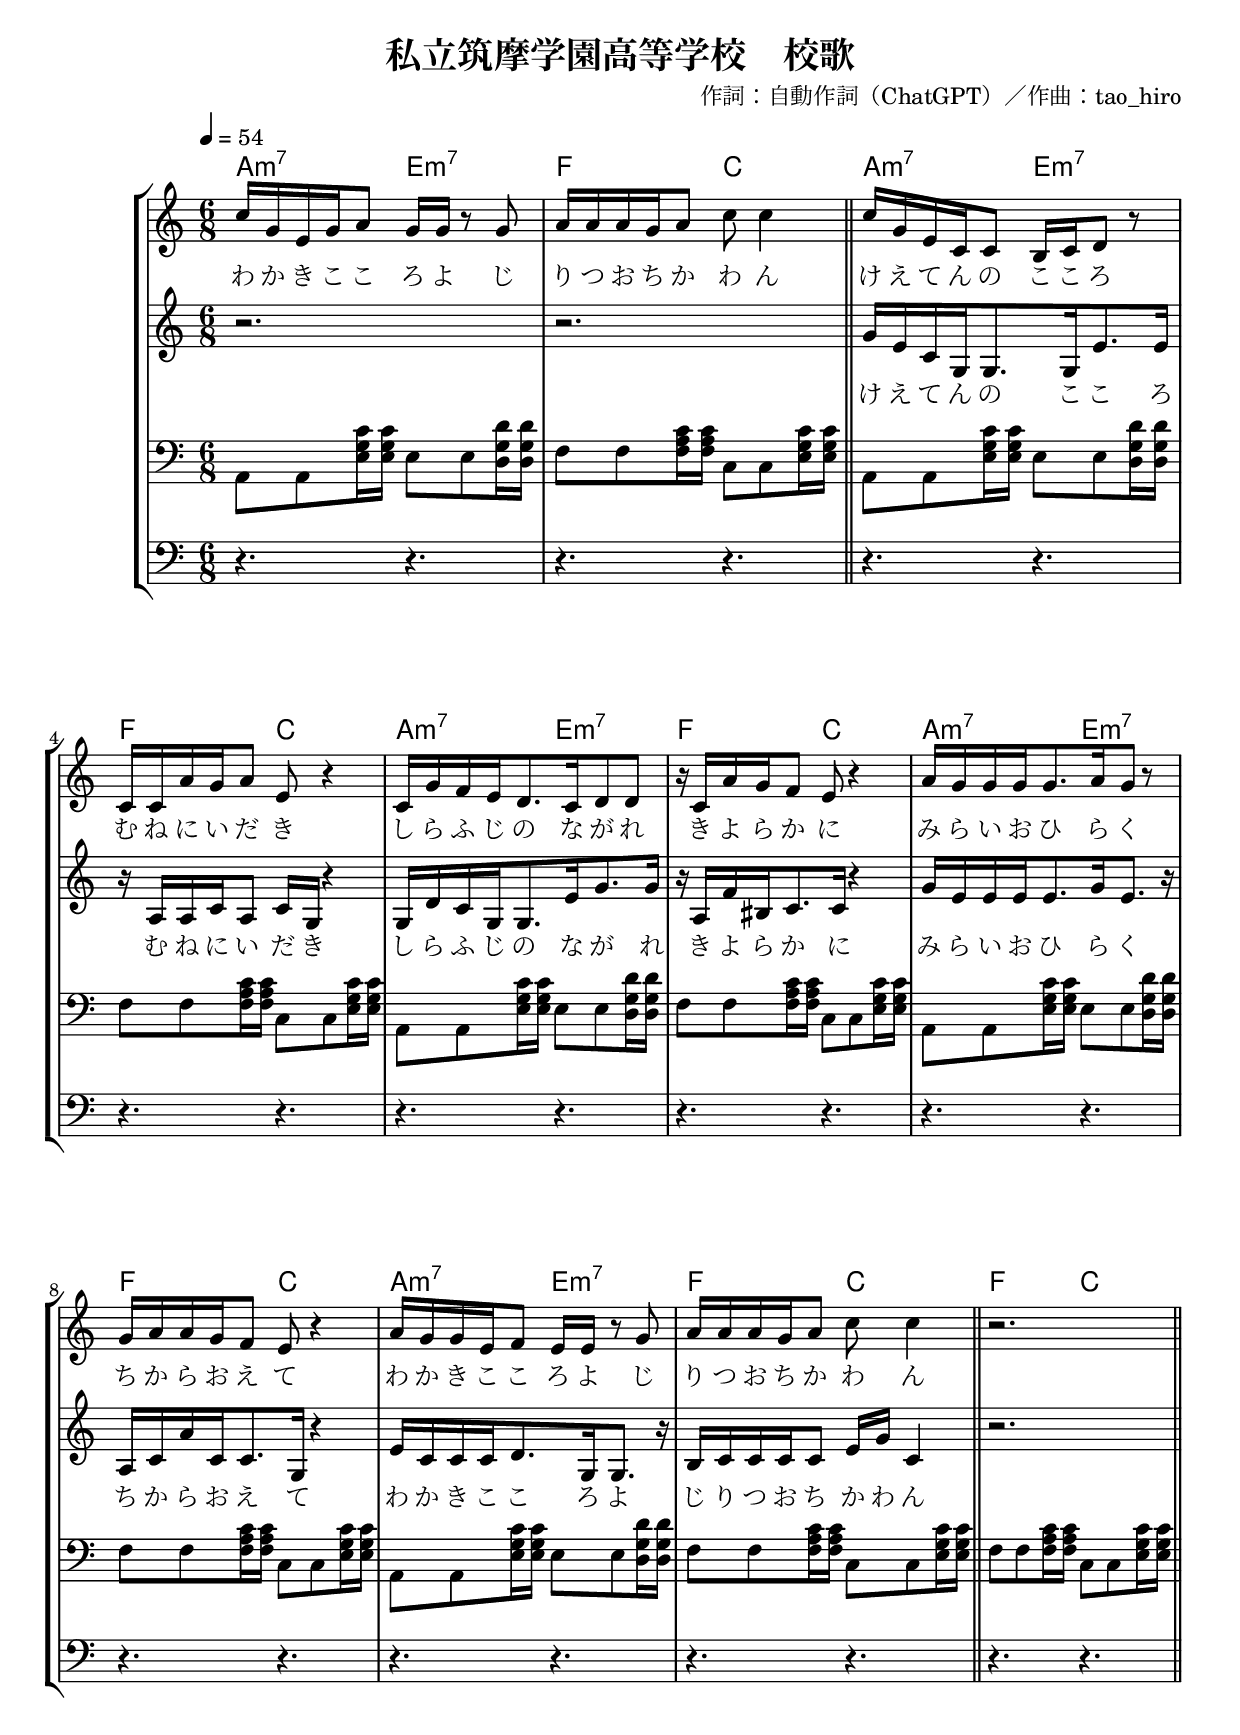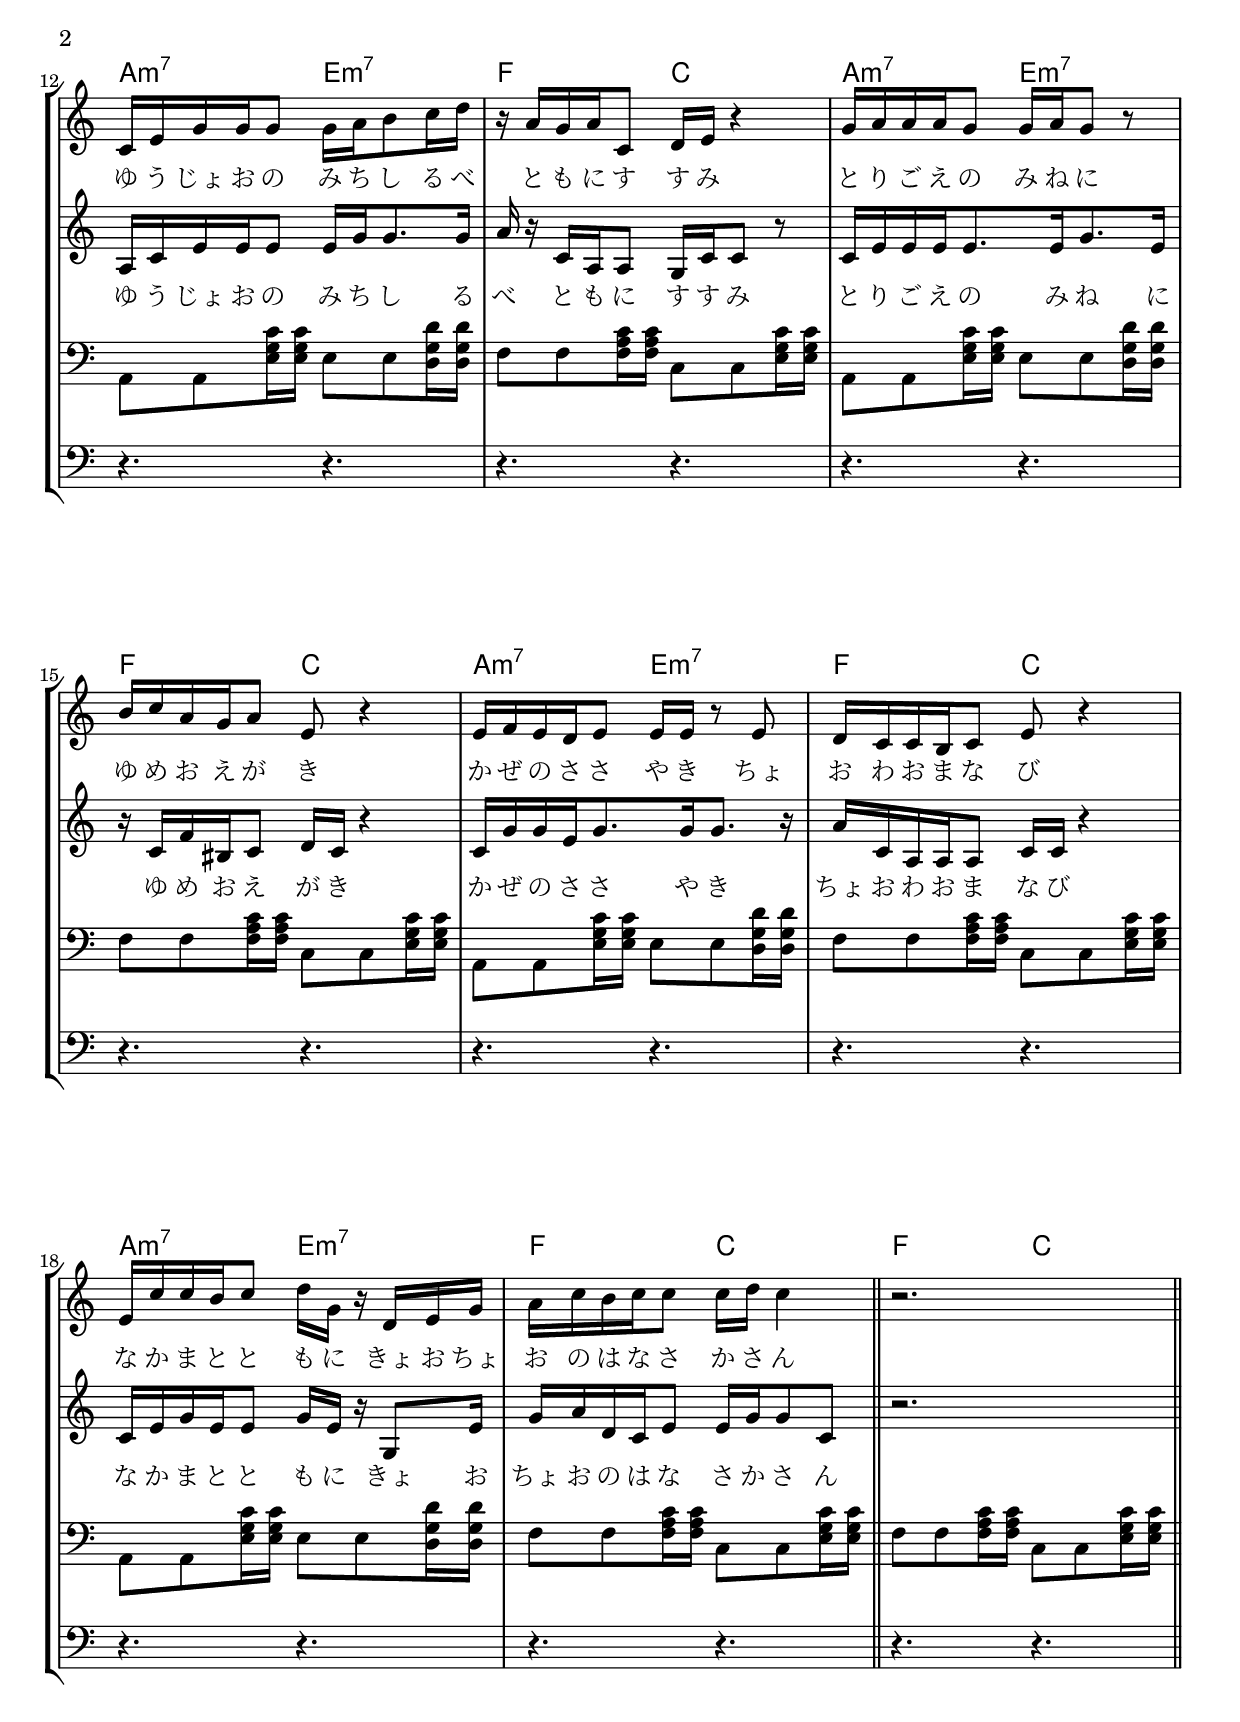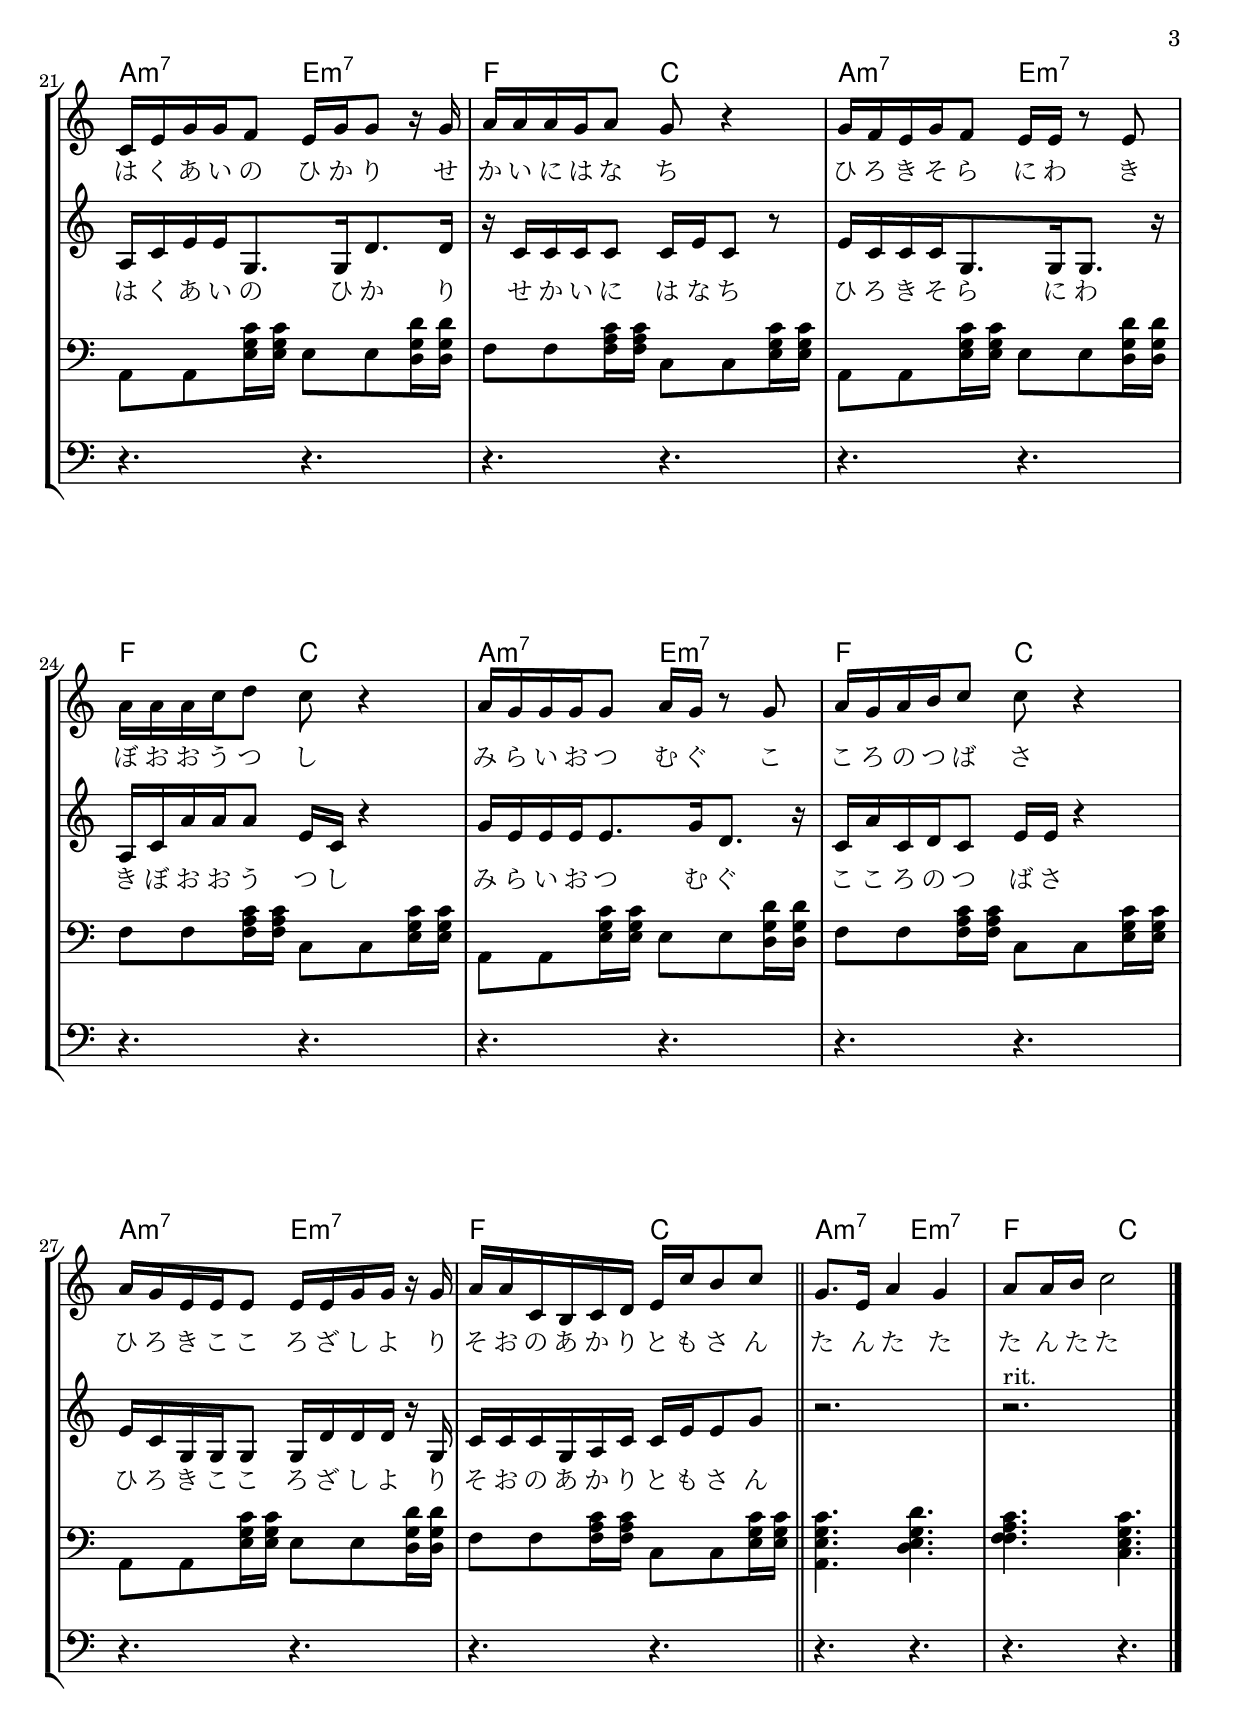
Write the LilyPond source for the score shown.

\version "2.12.1"

\header {
	title = \markup {私立筑摩学園高等学校　校歌}
	composer = \markup \center-column {作詞：自動作詞（ChatGPT）／作曲：tao_hiro}
}

harmony = \chordmode {
	a4.:min7 e4.:min7 f4. c4. 

	a4.:min7 e4.:min7 f4. c4. a4.:min7 e4.:min7 f4. c4. a4.:min7 e4.:min7 f4. c4. a4.:min7 e4.:min7 f4. c4. 

	f4. c4. 

	a4.:min7 e4.:min7 f4. c4. a4.:min7 e4.:min7 f4. c4. a4.:min7 e4.:min7 f4. c4. a4.:min7 e4.:min7 f4. c4. 

	f4. c4. 

	a4.:min7 e4.:min7 f4. c4. a4.:min7 e4.:min7 f4. c4. a4.:min7 e4.:min7 f4. c4. a4.:min7 e4.:min7 f4. c4. 

	a4.:min7 e4.:min7 f4. c4. 
}

melody = {
	\set Staff.midiInstrument = #"Acoustic grand"
	\set Staff.midiMinimumVolume = #0.7
	\set Staff.midiMaximumVolume = #0.9
		\key c \major
	\tempo 4 = 54
c''16  g'16  e'16  g'16  a'8  g'16  g'16  r8  g'8 
	a'16  a'16  a'16  g'16  a'8  c''8  c''4
	\set Staff.midiInstrument = #"fss0.5"
	\set Staff.midiMinimumVolume = #0.7
	\set Staff.midiMaximumVolume = #0.9
	c''16  g'16  e'16  c'16  c'8  b16  c'16  d'8  r8 
	c'16  c'16  a'16  g'16  a'8  e'8  r4 
	c'16  g'16  f'16  e'16  d'8.  c'16  d'8  d'8 
	r16  c'16  a'16  g'16  f'8  e'8  r4 
	a'16  g'16  g'16  g'16  g'8.  a'16  g'8  r8 
	g'16  a'16  a'16  g'16  f'8  e'8  r4 
	a'16  g'16  g'16  e'16  f'8  e'16  e'16  r8  g'8 
	a'16  a'16  a'16  g'16  a'8  c''8  c''4
	r2.   
	\set Staff.midiInstrument = #"fss0.5"
	\set Staff.midiMinimumVolume = #0.7
	\set Staff.midiMaximumVolume = #0.9
	c'16  e'16  g'16  g'16  g'8  g'16  a'16  b'8  c''16  d''16 
	r16  a'16  g'16  a'16  c'8  d'16  e'16  r4 
	g'16  a'16  a'16  a'16  g'8  g'16  a'16  g'8  r8 
	b'16  c''16  a'16  g'16  a'8  e'8  r4 
	e'16  f'16  e'16  d'16  e'8  e'16  e'16  r8  e'8 
	d'16  c'16  c'16  b16  c'8  e'8  r4 
	e'16  c''16  c''16  b'16  c''8  d''16  g'16  r16  d'16  e'16  g'16 
	a'16  c''16  b'16  c''16  c''8  c''16  d''16  c''4
	r2.   
	\set Staff.midiInstrument = #"fss0.5"
	\set Staff.midiMinimumVolume = #0.7
	\set Staff.midiMaximumVolume = #0.9
	c'16  e'16  g'16  g'16  f'8  e'16  g'16  g'8  r16  g'16 
	a'16  a'16  a'16  g'16  a'8  g'8  r4 
	g'16  f'16  e'16  g'16  f'8  e'16  e'16  r8  e'8 
	a'16  a'16  a'16  c''16  d''8  c''8  r4 
	a'16  g'16  g'16  g'16  g'8  a'16  g'16  r8  g'8 
	a'16  g'16  a'16  b'16  c''8  c''8  r4 
	a'16  g'16  e'16  e'16  e'8  e'16  e'16  g'16  g'16  r16  g'16 
	a'16  a'16  c'16  b16  c'16  d'16  e'16  c''16  b'8  c''8
	\set Staff.midiInstrument = #"Acoustic grand"
	\set Staff.midiMinimumVolume = #0.7
	\set Staff.midiMaximumVolume = #0.9
	g'8.  e'16  a'4  g'4 
	a'8  a'16  b'16  c''2
	\bar "|."
}

words = \lyricmode {
	わ  か  き  こ  こ  ろ  よ  じ  り  つ  お  ち  か  わ  ん  
	け  え  て  ん  の  こ  こ  ろ  む  ね  に  い  だ  き  し  ら  ふ  じ  の  な  が  れ  き  よ  ら  か  に  み  ら  い  お  ひ  ら  く  ち  か  ら  お  え  て  わ  か  き  こ  こ  ろ  よ  じ  り  つ  お  ち  か  わ  ん  
	
	ゆ  う  じょ  お  の  み  ち  し  る  べ  と  も  に  す  す  み  と  り  ご  え  の  み  ね  に  ゆ  め  お  え  が  き  か  ぜ  の  さ  さ  や  き  ちょ  お  わ  お  ま  な  び  な  か  ま  と  と  も  に  きょ  お  ちょ  お  の  は  な  さ  か  さ  ん  
	
	は  く  あ  い  の  ひ  か  り  せ  か  い  に  は  な  ち  ひ  ろ  き  そ  ら  に  わ  き  ぼ  お  お  う  つ  し  み  ら  い  お  つ  む  ぐ  こ  こ  ろ  の  つ  ば  さ  ひ  ろ  き  こ  こ  ろ  ざ  し  よ  り  そ  お  の  あ  か  り  と  も  さ  ん  
	た  ん  た  た  た  ん  た  た  
}

secondmelody = {
	\key c \major
	\tempo 4 = 54
	r2. | r2.   
	\set Staff.midiInstrument = #"Acoustic grand"
	\set Staff.midiMinimumVolume = #0.7
	\set Staff.midiMaximumVolume = #0.9
	g'16  e'16  c'16  g16  g8.  g16  e'8.  e'16 
	r16  a16  a16  c'16  a8  c'16  g16  r4 
	g16  d'16  c'16  g16  g8.  e'16  g'8.  g'16 
	r16  a16  f'16  bis16  c'8.  c'16  r4 
	g'16  e'16  e'16  e'16  e'8.  g'16  e'8.  r16 
	a16  c'16  a'16  c'16  c'8.  g16  r4 
	e'16  c'16  c'16  c'16  d'8.  g16  g8.  r16 
	b16  c'16  c'16  c'16  c'8  e'16  g'16  c'4
	r2.   
	\set Staff.midiInstrument = #"Acoustic grand"
	\set Staff.midiMinimumVolume = #0.7
	\set Staff.midiMaximumVolume = #0.9
	a16  c'16  e'16  e'16  e'8  e'16  g'16  g'8.  g'16 
	a'16  r16  c'16  a16  a8  g16  c'16  c'8  r8 
	c'16  e'16  e'16  e'16  e'8.  e'16  g'8.  e'16 
	r16  c'16  f'16  bis16  c'8  d'16  c'16  r4 
	c'16  g'16  g'16  e'16  g'8.  g'16  g'8.  r16 
	a'16  c'16  a16  a16  a8  c'16  c'16  r4 
	c'16  e'16  g'16  e'16  e'8  g'16  e'16  r16  g8  e'16 
	g'16  a'16  d'16  c'16  e'8  e'16  g'16  g'8  c'8
	r2.   
	\set Staff.midiInstrument = #"Acoustic grand"
	\set Staff.midiMinimumVolume = #0.7
	\set Staff.midiMaximumVolume = #0.9
	a16  c'16  e'16  e'16  g8.  g16  d'8.  d'16 
	r16  c'16  c'16  c'16  c'8  c'16  e'16  c'8  r8 
	e'16  c'16  c'16  c'16  g8.  g16  g8.  r16 
	a16  c'16  a'16  a'16  a'8  e'16  c'16  r4 
	g'16  e'16  e'16  e'16  e'8.  g'16  d'8.  r16 
	c'16  a'16  c'16  d'16  c'8  e'16  e'16  r4 
	e'16  c'16  g16  g16  g8  g16  d'16  d'16  d'16  r16  g16 
	c'16  c'16  c'16  g16  a16  c'16  c'16  e'16  e'8  g'8
	r2. | r2.^"rit." \bar "|."
}

secondwords = \lyricmode {
	
	け  え  て  ん  の  こ  こ  ろ  む  ね  に  い  だ  き  し  ら  ふ  じ  の  な  が  れ  き  よ  ら  か  に  み  ら  い  お  ひ  ら  く  ち  か  ら  お  え  て  わ  か  き  こ  こ  ろ  よ  じ  り  つ  お  ち  か  わ  ん  
	
	ゆ  う  じょ  お  の  み  ち  し  る  べ  と  も  に  す  す  み  と  り  ご  え  の  み  ね  に  ゆ  め  お  え  が  き  か  ぜ  の  さ  さ  や  き  ちょ  お  わ  お  ま  な  び  な  か  ま  と  と  も  に  きょ  お  ちょ  お  の  は  な  さ  か  さ  ん  
	
	は  く  あ  い  の  ひ  か  り  せ  か  い  に  は  な  ち  ひ  ろ  き  そ  ら  に  わ  き  ぼ  お  お  う  つ  し  み  ら  い  お  つ  む  ぐ  こ  こ  ろ  の  つ  ば  さ  ひ  ろ  き  こ  こ  ろ  ざ  し  よ  り  そ  お  の  あ  か  り  と  も  さ  ん  
	
}

tempochange = {
	\time 6/8
	\tempo 4 = 54
	r2. | r2. \bar "||"
	\tempo 4 = 54
	r2. | r2. | r2. | r2. | r2. | r2. | r2. | r2. \bar "||"
	\tempo 4 = 54
	r2. \bar "||"
	\tempo 4 = 54
	r2. | r2. | r2. | r2. | r2. | r2. | r2. | r2. \bar "||"
	\tempo 4 = 54
	r2. \bar "||"
	\tempo 4 = 54
	r2. | r2. | r2. | r2. | r2. | r2. | r2. | r2. \bar "||"
	\tempo 4 = 54
	r2. | r2. \bar "|."
}

mainacc = {
	\clef bass
	\set Staff.midiInstrument = #"Acoustic grand"
	\set Staff.midiMinimumVolume = #0.3
	\set Staff.midiMaximumVolume = #0.6
	\time 6/8
	\key c \major
	\tempo 4 = 54
a,8  a,8  <e g c'>16  <e g c'>16  e8  e8  <d g d'>16  <d g d'>16  f8  f8  <f a c'>16  <f a c'>16  c8  c8  <e g c'>16  <e g c'>16  \bar "||"

	\set Staff.midiInstrument = #"Acoustic grand"
	\set Staff.midiMinimumVolume = #0.3
	\set Staff.midiMaximumVolume = #0.6
a,8  a,8  <e g c'>16  <e g c'>16  e8  e8  <d g d'>16  <d g d'>16  f8  f8  <f a c'>16  <f a c'>16  c8  c8  <e g c'>16  <e g c'>16  a,8  a,8  <e g c'>16  <e g c'>16  e8  e8  <d g d'>16  <d g d'>16  f8  f8  <f a c'>16  <f a c'>16  c8  c8  <e g c'>16  <e g c'>16  a,8  a,8  <e g c'>16  <e g c'>16  e8  e8  <d g d'>16  <d g d'>16  f8  f8  <f a c'>16  <f a c'>16  c8  c8  <e g c'>16  <e g c'>16  a,8  a,8  <e g c'>16  <e g c'>16  e8  e8  <d g d'>16  <d g d'>16  f8  f8  <f a c'>16  <f a c'>16  c8  c8  <e g c'>16  <e g c'>16  \bar "||"

	\set Staff.midiInstrument = #"Acoustic grand"
	\set Staff.midiMinimumVolume = #0.3
	\set Staff.midiMaximumVolume = #0.6
f8  f8  <f a c'>16  <f a c'>16  c8  c8  <e g c'>16  <e g c'>16  \bar "||"

	\set Staff.midiInstrument = #"Acoustic grand"
	\set Staff.midiMinimumVolume = #0.3
	\set Staff.midiMaximumVolume = #0.6
a,8  a,8  <e g c'>16  <e g c'>16  e8  e8  <d g d'>16  <d g d'>16  f8  f8  <f a c'>16  <f a c'>16  c8  c8  <e g c'>16  <e g c'>16  a,8  a,8  <e g c'>16  <e g c'>16  e8  e8  <d g d'>16  <d g d'>16  f8  f8  <f a c'>16  <f a c'>16  c8  c8  <e g c'>16  <e g c'>16  a,8  a,8  <e g c'>16  <e g c'>16  e8  e8  <d g d'>16  <d g d'>16  f8  f8  <f a c'>16  <f a c'>16  c8  c8  <e g c'>16  <e g c'>16  a,8  a,8  <e g c'>16  <e g c'>16  e8  e8  <d g d'>16  <d g d'>16  f8  f8  <f a c'>16  <f a c'>16  c8  c8  <e g c'>16  <e g c'>16  \bar "||"

	\set Staff.midiInstrument = #"Acoustic grand"
	\set Staff.midiMinimumVolume = #0.3
	\set Staff.midiMaximumVolume = #0.6
f8  f8  <f a c'>16  <f a c'>16  c8  c8  <e g c'>16  <e g c'>16  \bar "||"

	\set Staff.midiInstrument = #"Acoustic grand"
	\set Staff.midiMinimumVolume = #0.3
	\set Staff.midiMaximumVolume = #0.6
a,8  a,8  <e g c'>16  <e g c'>16  e8  e8  <d g d'>16  <d g d'>16  f8  f8  <f a c'>16  <f a c'>16  c8  c8  <e g c'>16  <e g c'>16  a,8  a,8  <e g c'>16  <e g c'>16  e8  e8  <d g d'>16  <d g d'>16  f8  f8  <f a c'>16  <f a c'>16  c8  c8  <e g c'>16  <e g c'>16  a,8  a,8  <e g c'>16  <e g c'>16  e8  e8  <d g d'>16  <d g d'>16  f8  f8  <f a c'>16  <f a c'>16  c8  c8  <e g c'>16  <e g c'>16  a,8  a,8  <e g c'>16  <e g c'>16  e8  e8  <d g d'>16  <d g d'>16  f8  f8  <f a c'>16  <f a c'>16  c8  c8  <e g c'>16  <e g c'>16  \bar "||"

	\set Staff.midiInstrument = #"Acoustic grand"
	\set Staff.midiMinimumVolume = #0.3
	\set Staff.midiMaximumVolume = #0.6
<a, e g c'>4.  <e d g d'>4.  <f f a c'>4.  <c e g c'>4.  \bar "|."}

subacc = {
	\clef bass
	\set Staff.midiInstrument = #"Acoustic grand"
	\set Staff.midiMinimumVolume = #0.3
	\set Staff.midiMaximumVolume = #0.6
	\time 6/8
	\key c \major
	\tempo 4 = 54
r4.  r4.  r4.  r4.  \bar "||"

	\set Staff.midiInstrument = #"Acoustic grand"
	\set Staff.midiMinimumVolume = #0.3
	\set Staff.midiMaximumVolume = #0.6
r4.  r4.  r4.  r4.  r4.  r4.  r4.  r4.  r4.  r4.  r4.  r4.  r4.  r4.  r4.  r4.  \bar "||"

	\set Staff.midiInstrument = #"Acoustic grand"
	\set Staff.midiMinimumVolume = #0.3
	\set Staff.midiMaximumVolume = #0.6
r4.  r4.  \bar "||"

	\set Staff.midiInstrument = #"Acoustic grand"
	\set Staff.midiMinimumVolume = #0.3
	\set Staff.midiMaximumVolume = #0.6
r4.  r4.  r4.  r4.  r4.  r4.  r4.  r4.  r4.  r4.  r4.  r4.  r4.  r4.  r4.  r4.  \bar "||"

	\set Staff.midiInstrument = #"Acoustic grand"
	\set Staff.midiMinimumVolume = #0.3
	\set Staff.midiMaximumVolume = #0.6
r4.  r4.  \bar "||"

	\set Staff.midiInstrument = #"Acoustic grand"
	\set Staff.midiMinimumVolume = #0.3
	\set Staff.midiMaximumVolume = #0.6
r4.  r4.  r4.  r4.  r4.  r4.  r4.  r4.  r4.  r4.  r4.  r4.  r4.  r4.  r4.  r4.  \bar "||"

	\set Staff.midiInstrument = #"Acoustic grand"
	\set Staff.midiMinimumVolume = #0.3
	\set Staff.midiMaximumVolume = #0.6
r4.  r4.  r4.  r4.  \bar "|."}

percA = {
	\drummode {
	r2.  |  r2.\bar "||"
	r2.  |  r2.  |  r2.  |  r2.  |  r2.  |  r2.  |  r2.  |  r2.\bar "||"
	r2.\bar "||"
	r2.  |  r2.  |  r2.  |  r2.  |  r2.  |  r2.  |  r2.  |  r2.\bar "||"
	r2.\bar "||"
	r2.  |  r2.  |  r2.  |  r2.  |  r2.  |  r2.  |  r2.  |  r2.\bar "||"
	r2.  |  r2.\bar "|."
	}
}

percB = {
	\drummode {
	r2.  |  r2.\bar "||"
	r2.  |  r2.  |  r2.  |  r2.  |  r2.  |  r2.  |  r2.  |  r2.\bar "||"
	r2.\bar "||"
	r2.  |  r2.  |  r2.  |  r2.  |  r2.  |  r2.  |  r2.  |  r2.\bar "||"
	r2.\bar "||"
	r2.  |  r2.  |  r2.  |  r2.  |  r2.  |  r2.  |  r2.  |  r2.\bar "||"
	r2.  |  r2.\bar "|."
	}
}

percC = {
	\drummode {
	r2.  |  r2.\bar "||"
	r2.  |  r2.  |  r2.  |  r2.  |  r2.  |  r2.  |  r2.  |  r2.\bar "||"
	r2.\bar "||"
	r2.  |  r2.  |  r2.  |  r2.  |  r2.  |  r2.  |  r2.  |  r2.\bar "||"
	r2.\bar "||"
	r2.  |  r2.  |  r2.  |  r2.  |  r2.  |  r2.  |  r2.  |  r2.\bar "||"
	r2.  |  r2.\bar "|."
	}
}

percD = {
	\drummode {
	r2.  |  r2.\bar "||"
	r2.  |  r2.  |  r2.  |  r2.  |  r2.  |  r2.  |  r2.  |  r2.\bar "||"
	r2.\bar "||"
	r2.  |  r2.  |  r2.  |  r2.  |  r2.  |  r2.  |  r2.  |  r2.\bar "||"
	r2.\bar "||"
	r2.  |  r2.  |  r2.  |  r2.  |  r2.  |  r2.  |  r2.  |  r2.\bar "||"
	r2.  |  r2.\bar "|."
	}
}

percE = {
	\drummode {
	r2.  |  r2.\bar "||"
	r2.  |  r2.  |  r2.  |  r2.  |  r2.  |  r2.  |  r2.  |  r2.\bar "||"
	r2.\bar "||"
	r2.  |  r2.  |  r2.  |  r2.  |  r2.  |  r2.  |  r2.  |  r2.\bar "||"
	r2.\bar "||"
	r2.  |  r2.  |  r2.  |  r2.  |  r2.  |  r2.  |  r2.  |  r2.\bar "||"
	r2.  |  r2.\bar "|."
	}
}

\score {
	<<
		\new StaffGroup <<
			\new ChordNames {\harmony}
			\new Voice = "melody" {\melody}
			\new Lyrics \lyricsto "melody" \words
			\new Voice = "secondmelody" {\secondmelody}
			\new Lyrics \lyricsto "secondmelody" \secondwords
			\new Staff = "mainacc" {\mainacc}
			\new Staff = "subacc" {\subacc}
		>>
	>>
	\layout { }
}
